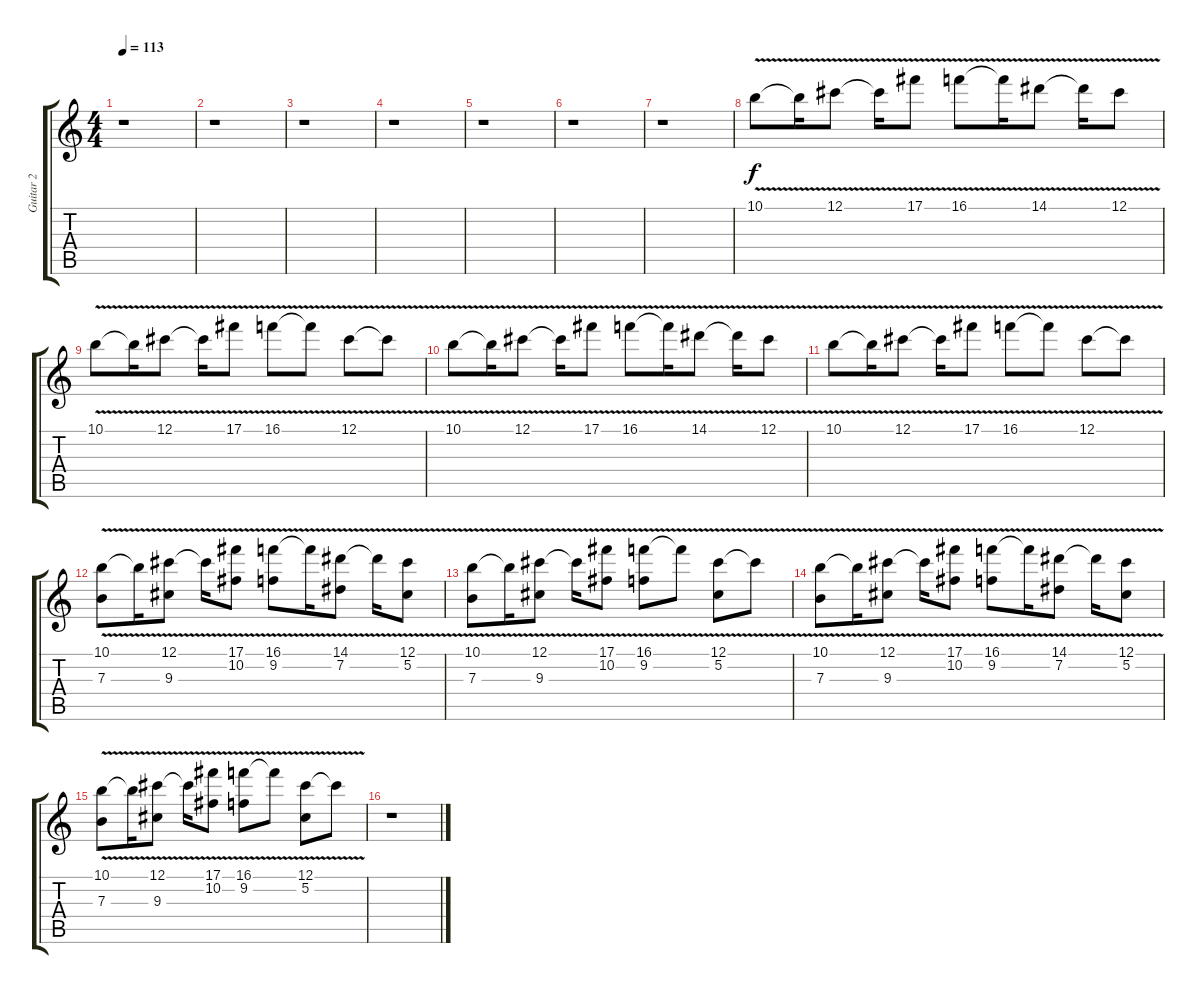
\track ("Guitar 2" "Guitar 2") {instrument distortionguitar}
\staff {score tabs}
\tuning (Db4 Ab3 E3 B2 Gb2 Db2) {hide}
\ts (4 4)
\tempo 113
\clef g2
\ks c
r.1{dy f} |
r.1 |
r.1 |
r.1 |
r.1 |
r.1 |
r.1 |
10.1{v}.8 10.1{t}.16 12.1{v}.8 12.1{t}.16 17.1{v}.8 16.1{v}.8 16.1{t}.16 14.1{v}.8 14.1{t}.16 12.1{v}.8 |
10.1{v}.8 10.1{t}.16 12.1{v}.8 12.1{t}.16 17.1{v}.8 16.1{v}.8 16.1{t}.8 12.1{v}.8 12.1{t}.8 |
10.1{v}.8 10.1{t}.16 12.1{v}.8 12.1{t}.16 17.1{v}.8 16.1{v}.8 16.1{t}.16 14.1{v}.8 14.1{t}.16 12.1{v}.8 |
10.1{v}.8 10.1{t}.16 12.1{v}.8 12.1{t}.16 17.1{v}.8 16.1{v}.8 16.1{t}.8 12.1{v}.8 12.1{t}.8 |
(10.1{v} 7.3{v}).8 10.1{t}.16 (12.1{v} 9.3{v}).8 12.1{t}.16 (17.1{v} 10.2{v}).8 (16.1{v} 9.2{v}).8 16.1{t}.16 (14.1{v} 7.2{v}).8 14.1{t}.16 (12.1{v} 5.2{v}).8 |
(10.1{v} 7.3{v}).8 10.1{t}.16 (12.1{v} 9.3{v}).8 12.1{t}.16 (17.1{v} 10.2{v}).8 (16.1{v} 9.2{v}).8 16.1{t}.8 (12.1{v} 5.2{v}).8 12.1{t}.8 |
(10.1{v} 7.3{v}).8 10.1{t}.16 (12.1{v} 9.3{v}).8 12.1{t}.16 (17.1{v} 10.2{v}).8 (16.1{v} 9.2{v}).8 16.1{t}.16 (14.1{v} 7.2{v}).8 14.1{t}.16 (12.1{v} 5.2{v}).8 |
(10.1{v} 7.3{v}).8 10.1{t}.16 (12.1{v} 9.3{v}).8 12.1{t}.16 (17.1{v} 10.2{v}).8 (16.1{v} 9.2{v}).8 16.1{t}.8 (12.1{v} 5.2{v}).8 12.1{t}.8 |
r.1
